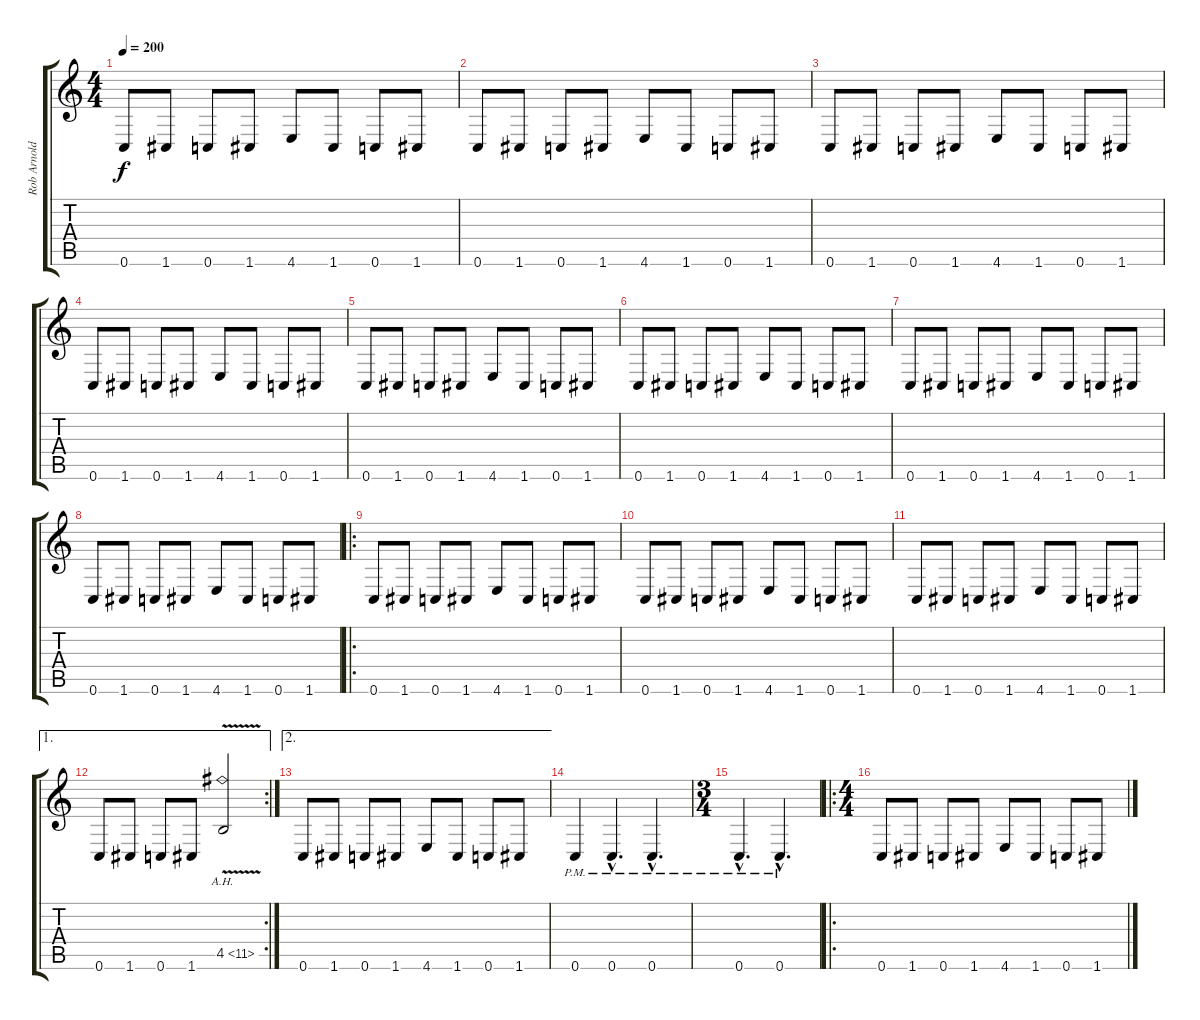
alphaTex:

\track ("Rob Arnold" "Rob Arnold") {instrument overdrivenguitar}
\staff {score tabs}
\tuning (D4 A3 F3 C3 G2 C2) {hide}
\ts (4 4)
\tempo 200
\clef g2
\ks c
0.6.8{dy f} 1.6.8 0.6.8 1.6.8 4.6.8 1.6.8 0.6.8 1.6.8 |
0.6.8 1.6.8 0.6.8 1.6.8 4.6.8 1.6.8 0.6.8 1.6.8 |
0.6.8 1.6.8 0.6.8 1.6.8 4.6.8 1.6.8 0.6.8 1.6.8 |
0.6.8 1.6.8 0.6.8 1.6.8 4.6.8 1.6.8 0.6.8 1.6.8 |
0.6.8 1.6.8 0.6.8 1.6.8 4.6.8 1.6.8 0.6.8 1.6.8 |
0.6.8 1.6.8 0.6.8 1.6.8 4.6.8 1.6.8 0.6.8 1.6.8 |
0.6.8 1.6.8 0.6.8 1.6.8 4.6.8 1.6.8 0.6.8 1.6.8 |
0.6.8 1.6.8 0.6.8 1.6.8 4.6.8 1.6.8 0.6.8 1.6.8 |
\ro
0.6.8 1.6.8 0.6.8 1.6.8 4.6.8 1.6.8 0.6.8 1.6.8 |
0.6.8 1.6.8 0.6.8 1.6.8 4.6.8 1.6.8 0.6.8 1.6.8 |
0.6.8 1.6.8 0.6.8 1.6.8 4.6.8 1.6.8 0.6.8 1.6.8 |
\ae 1
\rc 2
0.6.8 1.6.8 0.6.8 1.6.8 4.5{ah 7 v}.2 |
\ae 2
0.6.8 1.6.8 0.6.8 1.6.8 4.6.8 1.6.8 0.6.8 1.6.8 |
0.6{pm}.4 0.6{hac pm}.4{d} 0.6{hac pm}.4{d} |
\ts (3 4)
0.6{hac pm}.4{d} 0.6{hac pm}.4{d} |
\ro
\ts (4 4)
0.6.8 1.6.8 0.6.8 1.6.8 4.6.8 1.6.8 0.6.8 1.6.8
